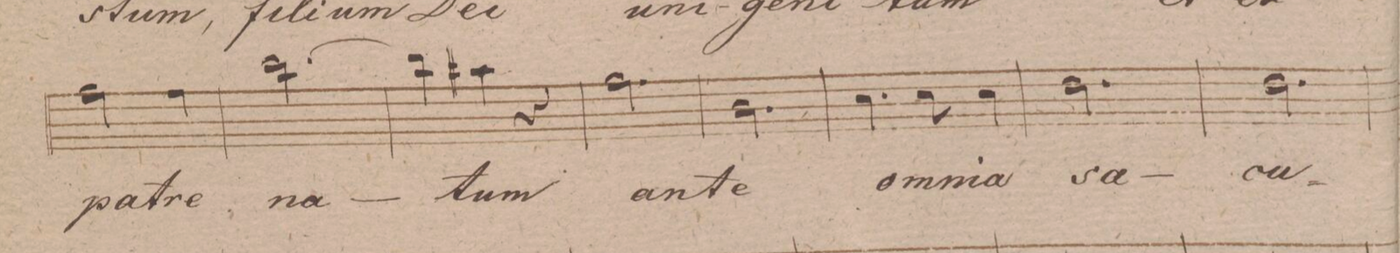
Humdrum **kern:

**kern	**text	**dynam
*I"Baſso.	*	*
*clefF4	*	*
*k[f#]	*	*
*M3/4	*	*
2A\	pa-	.
*4\right	*	*
4A\	-tre	.
=41	=41	=41
[2.d\	na-	.
=42	=42	=42
4d\]	.	.
*4\left	*	*
4c#X\	-tum	.
4r	.	.
=43	=43	=43
2.A\	an-	.
=44	=44	=44
2.D\	-te	.
=45	=45	=45
*4\right	*	*
4.E\	om-	.
8E\	-ni-	.
4E\	-a	.
=46	=46	=46
2.F#\	sae-	.
=47	=47	=47
2.F#\	-cu-	.
=48	=48	=48
*-	*-	*-
